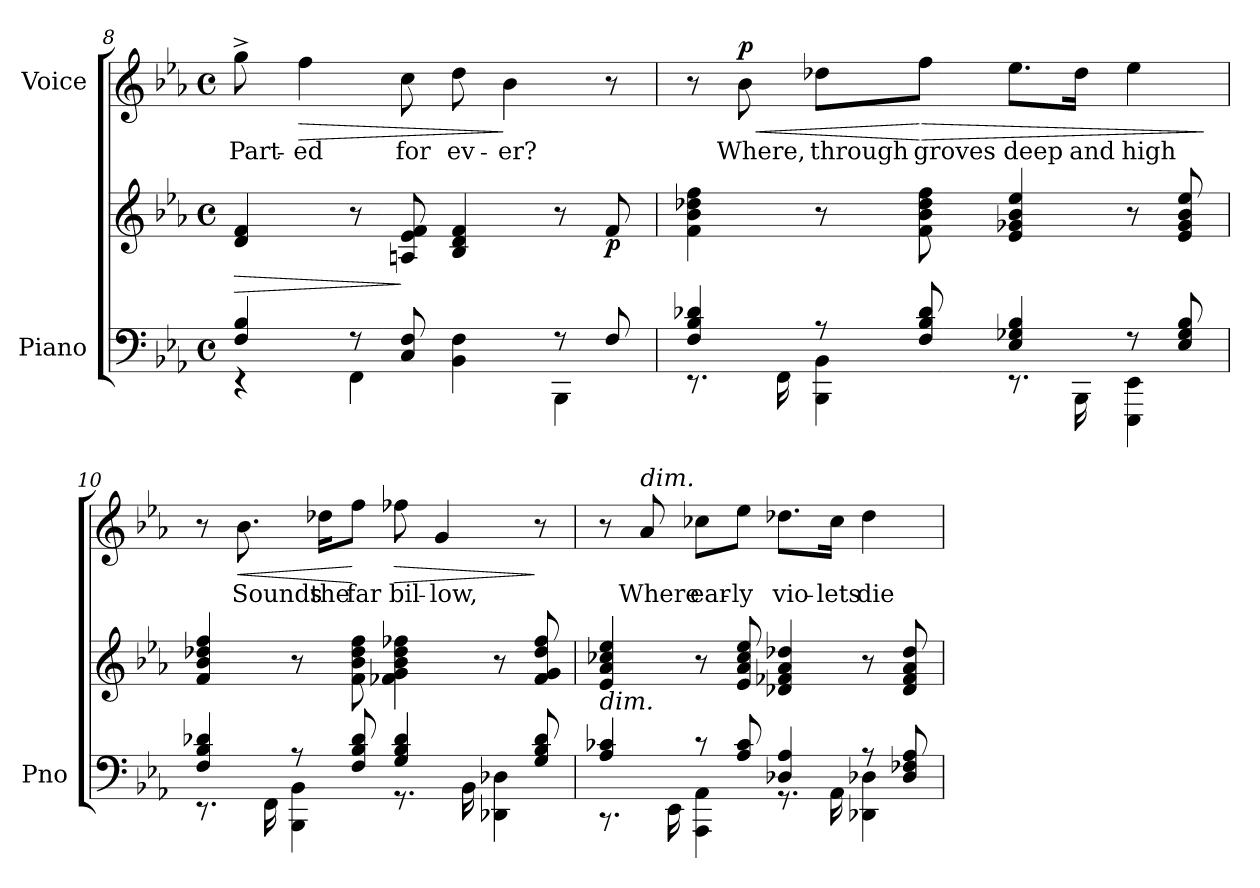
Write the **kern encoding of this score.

**kern	**kern	**dynam	**kern	**text	**dynam
*part2	*part2	*part2	*part1	*part1	*part1
*staff3	*staff2	*staff2/3	*staff1	*staff1	*staff1
*I"Piano	*	*	*I"Voice	*	*
*I'Pno	*	*	*	*	*
*clefF4	*clefG2	*	*clefG2	*	*
*k[b-e-a-]	*k[b-e-a-]	*	*k[b-e-a-]	*	*
*M4/4	*M4/4	*	*M4/4	*	*
*met(c)	*met(c)	*	*met(c)	*	*
=8	=8	=8	=8	=8	=8
*^	*	*	*	*	*
!	!	!	!LO:HP:b	!	!LO:LY:b	!
4F/ 4B-/	4r	4d/ 4f/	>	8gg^\	Part-	.
!	!	!	!	!	!LO:LY:b	!LO:HP:b
.	.	.	.	4ff\	-ed	>
8r	4FF\	8r	.	.	.	.
!	!	!	!	!	!LO:LY:b	!
8C/ 8F/	.	8An/ 8e-/ 8f/	]	8cc\	for	.
!	!	!	!	!	!LO:LY:b	!
4BB-\ 4F\	4ryy	4B-/ 4d/ 4f/	.	8dd\	ev-	.
!	!	!	!	!	!LO:LY:b	!
.	.	.	.	4b-\	-er?	]
8r	4BBB-\	8r	.	.	.	.
!	!	!	!LO:DY:b	!	!	!
8F/	.	8f/	p	8r	.	.
!!LO:LB:g=z
=9	=9	=9	=9	=9	=9	=9
4F/ 4B-/ 4d-X/	8.r	4f\ 4b-\ 4dd-X\ 4ff\	.	8r	.	.
!	!	!	!	!	!LO:LY:b	!LO:HP:b
!	!	!	!	!	!	!LO:DY:n=1:a
.	.	.	.	8b-\	Where,	< p
.	16FF\	.	.	.	.	.
!	!	!	!	!	!LO:LY:b	!
8r	4BBB-\ 4BB-\	8r	.	8dd-X\L	through	.
!	!	!	!	!	!LO:LY:b	!LO:HP:n=1:b
8F/ 8B-/ 8d-/	.	8f\ 8b-\ 8dd-\ 8ff\	.	8ff\J	groves	[ >
!	!	!	!	!	!LO:LY:b	!
4E-/ 4G-X/ 4B-/	8.r	4e-/ 4g-X/ 4b-/ 4ee-/	.	8.ee-\L	deep	.
!	!	!	!	!	!LO:LY:b	!
.	16BBB-\	.	.	16dd-\Jk	and	.
!	!	!	!	!	!LO:LY:b	!
8r	4EEE-\ 4EE-\	8r	.	4ee-\	high	.
8E-/ 8G-/ 8B-/	.	8e-/ 8g-/ 8b-/ 8ee-/	.	.	.	.
*v	*v	*	*	*	*	*
.	.	.	.	.	]
=10	=10	=10	=10	=10	=10
*^	*	*	*	*	*
4F/ 4B-/ 4d-X/	8.r	4f/ 4b-/ 4dd-X/ 4ff/	.	8r	.	.
!	!	!	!	!	!LO:LY:b	!LO:HP:b
.	.	.	.	8.b-\	Sounds	<
.	16FF\	.	.	.	.	.
8r	4BBB-\ 4BB-\	8r	.	.	.	.
!	!	!	!	!	!LO:LY:b	!
.	.	.	.	16dd-X\KL	the	.
!	!	!	!	!	!LO:LY:b	!
8F/ 8B-/ 8d-/	.	8f\ 8b-\ 8dd-\ 8ff\	.	8ff\J	far	[
!	!	!	!	!	!LO:LY:b	!LO:HP:b
4G/ 4B-/ 4d-/	8.r	4f-X\ 4g\ 4b-\ 4dd-\ 4ff-X\	.	8ff-X\	bil-	>
!	!	!	!	!	!LO:LY:b	!
.	.	.	.	4g/	-low,	.
.	16BB-\	.	.	.	.	.
8ryy	4DD-X\ 4D-X\	8r	.	.	.	.
8G/ 8B-/ 8d-/	.	8f-/ 8g/ 8dd-/ 8ff-/	.	8r	.	]
!!LO:LB:g=z
=11	=11	=11	=11	=11	=11	=11
!	!	!LO:TX:b:i:t=dim.	!	!	!	!
4A-/ 4c-X/	8.r	4e-/ 4a-/ 4cc-X/ 4ee-/	.	8r	.	.
!	!	!	!	!LO:TX:a:i:t=dim.	!	!
!	!	!	!	!	!LO:LY:b	!
.	.	.	.	8a-/	Where	.
.	16EE-\	.	.	.	.	.
!	!	!	!	!	!LO:LY:b	!
8r	4AAA-\ 4AA-\	8r	.	8cc-X\L	ear-	.
!	!	!	!	!	!LO:LY:b	!
8A-/ 8c-/	.	8e-/ 8a-/ 8cc-/ 8ee-/	.	8ee-\J	-ly	.
!	!	!	!	!	!LO:LY:b	!
4D-X/ 4A-/	8.r	4d-X/ 4f-X/ 4a-/ 4dd-X/	.	8.dd-X\L	vio-	.
!	!	!	!	!	!LO:LY:b	!
.	16AA-\	.	.	16cc-\Jk	-lets	.
!	!	!	!	!	!LO:LY:b	!
8r	4DD-X\ 4D-X\	8r	.	4dd-\	die	.
8D-/ 8F-X/ 8A-/	.	8d-/ 8f-/ 8a-/ 8dd-/	.	.	.	.
*v	*v	*	*	*	*	*
=	=	=	=	=	=
*-	*-	*-	*-	*-	*-
